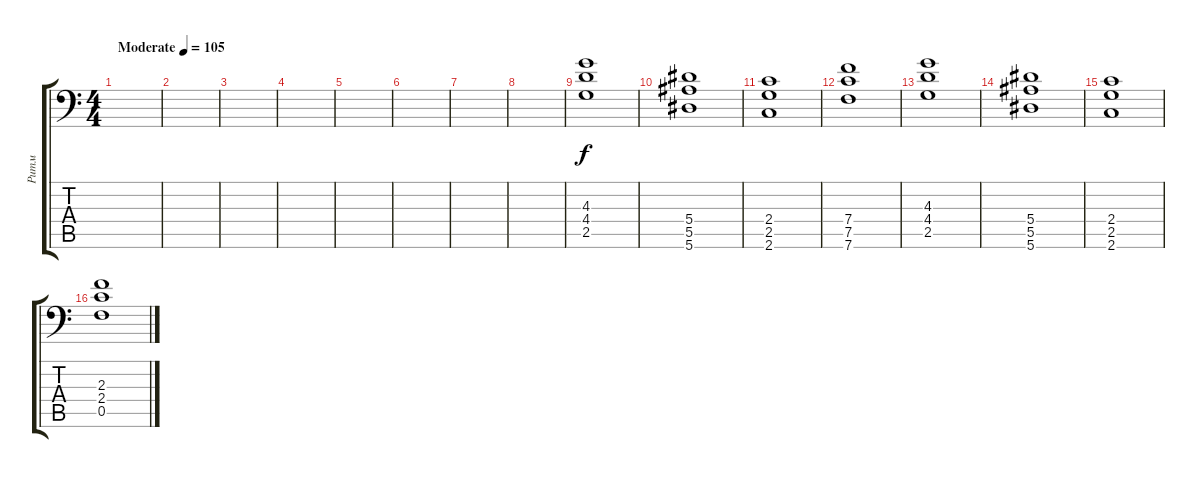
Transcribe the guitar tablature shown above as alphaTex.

\track ("Ритм" "Ритм") {instrument distortionguitar}
\staff {score tabs}
\tuning (C4 G3 Eb3 Bb2 F2 Bb1) {hide}
\ts (4 4)
\tempo (105 "Moderate")
\clef f4
\ks c
|
|
|
|
|
|
|
|
(4.3 4.4 2.5).1 |
(5.4 5.5 5.6).1 |
(2.4 2.5 2.6).1 |
(7.4 7.5 7.6).1 |
(4.3 4.4 2.5).1 |
(5.4 5.5 5.6).1 |
(2.4 2.5 2.6).1 |
(2.3 2.4 0.5).1
